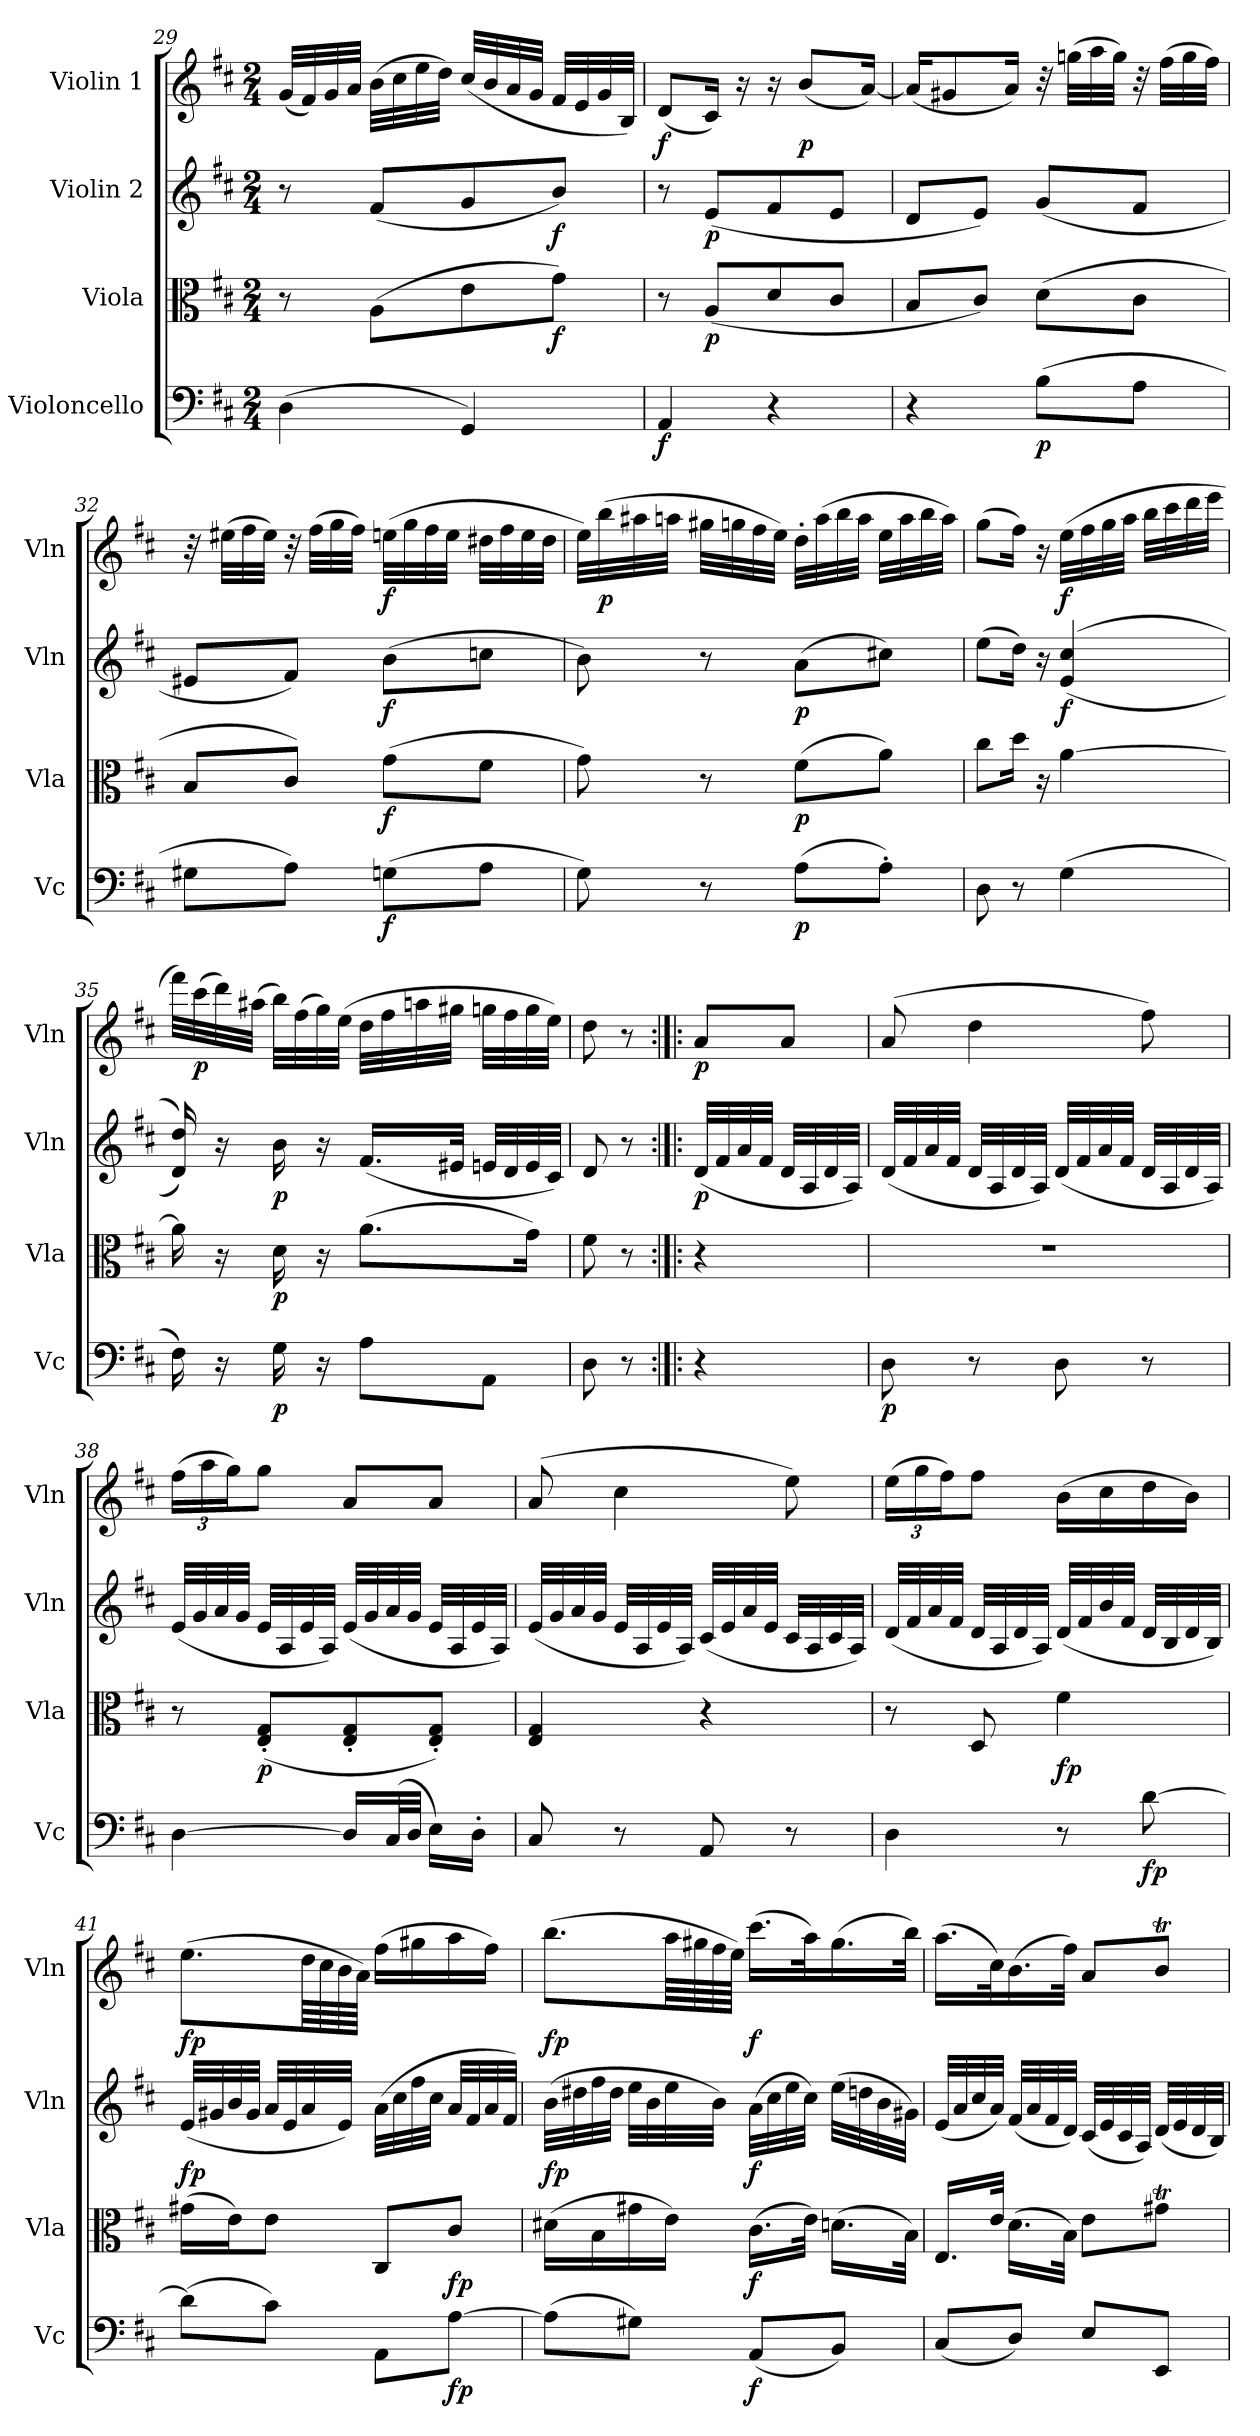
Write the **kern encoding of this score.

**kern	**dynam	**kern	**dynam	**kern	**dynam	**kern	**dynam
*part4	*part4	*part3	*part3	*part2	*part2	*part1	*part1
*staff4	*staff4	*staff3	*staff3	*staff2	*staff2	*staff1	*staff1
*I"Violoncello	*	*I"Viola	*	*I"Violin 2	*	*I"Violin 1	*
*I'Vc	*	*I'Vla	*	*I'Vln	*	*I'Vln	*
!!LO:LB:g=z
*clefF4	*	*clefC3	*	*clefG2	*	*clefG2	*
*k[f#c#]	*	*k[f#c#]	*	*k[f#c#]	*	*k[f#c#]	*
*M2/4	*	*M2/4	*	*M2/4	*	*M2/4	*
=29	=29	=29	=29	=29	=29	=29	=29
(4D\	.	8r	.	8r	.	(32g/LLL	.
.	.	.	.	.	.	32f#/)	.
.	.	.	.	.	.	32g/	.
.	.	.	.	.	.	32a/JJJ	.
.	.	(8A\L	.	(8f#/L	.	(32b\LLL	.
.	.	.	.	.	.	32cc#\	.
.	.	.	.	.	.	32ee\	.
.	.	.	.	.	.	32dd\JJJ)	.
4GG/)	.	8e\	.	8g/	.	(32cc#/LLL	.
.	.	.	.	.	.	32b/	.
.	.	.	.	.	.	32a/	.
.	.	.	.	.	.	32g/JJJ	.
!	!	!	!LO:DY:b	!	!LO:DY:b	!	!
.	.	8g\J)	f	8b/J)	f	32f#/LLL	.
.	.	.	.	.	.	32e/	.
.	.	.	.	.	.	32g/	.
.	.	.	.	.	.	32B/JJJ)	.
=30	=30	=30	=30	=30	=30	=30	=30
!	!LO:DY:b	!	!	!	!	!	!LO:DY:b
4AA/	f	8r	.	8r	.	(8d/L	f
!	!	!	!LO:DY:b	!	!LO:DY:b	!	!
.	.	(8A/L	p	(8e/L	p	16c#/Jk)	.
.	.	.	.	.	.	16r	.
4r	.	8d/	.	8f#/	.	16r	.
!	!	!	!	!	!	!	!LO:DY:b
.	.	.	.	.	.	(8b/L	p
.	.	8c#/J	.	8e/J	.	.	.
.	.	.	.	.	.	[16a/Jk)	.
=31	=31	=31	=31	=31	=31	=31	=31
4r	.	8B/L	.	8d/L	.	(16a/KL]	.
.	.	.	.	.	.	8g#X/	.
.	.	8c#/J)	.	8e/J)	.	.	.
.	.	.	.	.	.	16a/Jk)	.
!	!LO:DY:b	!	!	!	!	!	!
(8B\L	p	(8d\L	.	(8g/L	.	32r	.
.	.	.	.	.	.	(32ggn\LLL	.
.	.	.	.	.	.	32aa\	.
.	.	.	.	.	.	32gg\JJJ)	.
8A\J	.	8c#\J	.	8f#/J	.	32r	.
.	.	.	.	.	.	(32ff#\LLL	.
.	.	.	.	.	.	32gg\	.
.	.	.	.	.	.	32ff#\JJJ)	.
!!LO:PB:g=z
=32	=32	=32	=32	=32	=32	=32	=32
8G#X\L	.	8B/L	.	8e#X/L	.	32r	.
.	.	.	.	.	.	(32ee#X\LLL	.
.	.	.	.	.	.	32ff#\	.
.	.	.	.	.	.	32ee#\JJJ)	.
8A\J)	.	8c#/J)	.	8f#/J)	.	32r	.
.	.	.	.	.	.	(32ff#\LLL	.
.	.	.	.	.	.	32gg\	.
.	.	.	.	.	.	32ff#\JJJ)	.
!	!LO:DY:b	!	!LO:DY:b	!	!LO:DY:b	!	!LO:DY:b
(8Gn\L	f	(8g\L	f	(8b\L	f	(32een\LLL	f
.	.	.	.	.	.	32gg\	.
.	.	.	.	.	.	32ff#\	.
.	.	.	.	.	.	32ee\JJJ	.
8A\J	.	8f#\J	.	8ccn\J	.	32dd#X\LLL	.
.	.	.	.	.	.	32ff#\	.
.	.	.	.	.	.	32ee\	.
.	.	.	.	.	.	32dd#\JJJ	.
=33	=33	=33	=33	=33	=33	=33	=33
8G\)	.	8g\)	.	8b\)	.	32ee\LLL)	.
!	!	!	!	!	!	!	!LO:DY:b
.	.	.	.	.	.	(32bb\	p
.	.	.	.	.	.	32aa#X\	.
.	.	.	.	.	.	32aan\JJJ	.
8r	.	8r	.	8r	.	32gg#X\LLL	.
.	.	.	.	.	.	32ggn\	.
.	.	.	.	.	.	32ff#\	.
.	.	.	.	.	.	32ee\JJJ)	.
!	!LO:DY:b	!	!LO:DY:b	!	!LO:DY:b	!	!
(8A\L	p	(8f#\L	p	(8a\L	p	32dd'\LLL	.
.	.	.	.	.	.	(32aa\	.
.	.	.	.	.	.	32bb\	.
.	.	.	.	.	.	32aa\JJJ	.
8A'\J)	.	8a\J)	.	8cc#X\J)	.	32ee\LLL	.
.	.	.	.	.	.	32aa\	.
.	.	.	.	.	.	32bb\	.
.	.	.	.	.	.	32aa\JJJ)	.
=34	=34	=34	=34	=34	=34	=34	=34
8D\	.	8cc#\L	.	(8ee\L	.	(8gg\L	.
8r	.	16dd\Jk	.	16dd\Jk)	.	16ff#\Jk)	.
.	.	16r	.	16r	.	16r	.
!	!	!	!	!	!LO:DY:b	!	!LO:DY:b
(4G\	.	[4a\	.	((>4e/ 4cc#/	f	(32ee\LLL	f
.	.	.	.	.	.	32ff#\	.
.	.	.	.	.	.	32gg\	.
.	.	.	.	.	.	32aa\JJJ	.
.	.	.	.	.	.	32bb\LLL	.
.	.	.	.	.	.	32ccc#\	.
.	.	.	.	.	.	32ddd\	.
.	.	.	.	.	.	32eee\JJJ	.
!!LO:LB:g=z
=35	=35	=35	=35	=35	=35	=35	=35
16F#\)	.	16a\]	.	16d/ 16dd/))	.	32fff#\LLL)	.
!	!	!	!	!	!	!	!LO:DY:b
.	.	.	.	.	.	(32ccc#\	p
16r	.	16r	.	16r	.	32ddd\)	.
.	.	.	.	.	.	(32aa#X\JJJ	.
!	!LO:DY:b	!	!LO:DY:b	!	!LO:DY:b	!	!
16G\	p	16d\	p	16b\	p	32bb\LLL)	.
.	.	.	.	.	.	(32ff#\	.
16r	.	16r	.	16r	.	32gg\)	.
.	.	.	.	.	.	(32ee\JJJ	.
8A\L	.	(8.a\L	.	(16.f#/LL	.	32dd\LLL	.
.	.	.	.	.	.	32ff#\	.
.	.	.	.	.	.	32aan\	.
.	.	.	.	32e#X/JJk	.	32gg#X\JJJ	.
8AA\J	.	.	.	32en/LLL	.	32ggn\LLL	.
.	.	.	.	32d/	.	32ff#\	.
.	.	16g\Jk)	.	32e/	.	32gg\	.
.	.	.	.	32c#/JJJ)	.	32ee\JJJ)	.
=36	=36	=36	=36	=36	=36	=36	=36
8D\	.	8f#\	.	8d/	.	8dd\	.
8r	.	8r	.	8r	.	8r	.
!!LO:LB:g=z
=36X4:|!|:	=36X4:|!|:	=36X4:|!|:	=36X4:|!|:	=36X4:|!|:	=36X4:|!|:	=36X4:|!|:	=36X4:|!|:
!	!	!	!	!	!LO:DY:b	!	!LO:DY:b
4r	.	4r	.	(32d/LLL	p	8a/L	p
.	.	.	.	32f#/	.	.	.
.	.	.	.	32a/	.	.	.
.	.	.	.	32f#/JJJ	.	.	.
.	.	.	.	32d/LLL	.	8a/J	.
.	.	.	.	32A/	.	.	.
.	.	.	.	32d/	.	.	.
.	.	.	.	32A/JJJ)	.	.	.
=37	=37	=37	=37	=37	=37	=37	=37
!	!LO:DY:b	!	!	!	!	!	!
8D\	p	2r	.	(32d/LLL	.	(8a/	.
.	.	.	.	32f#/	.	.	.
.	.	.	.	32a/	.	.	.
.	.	.	.	32f#/JJJ	.	.	.
8r	.	.	.	32d/LLL	.	4dd\	.
.	.	.	.	32A/	.	.	.
.	.	.	.	32d/	.	.	.
.	.	.	.	32A/JJJ)	.	.	.
8D\	.	.	.	(32d/LLL	.	.	.
.	.	.	.	32f#/	.	.	.
.	.	.	.	32a/	.	.	.
.	.	.	.	32f#/JJJ	.	.	.
8r	.	.	.	32d/LLL	.	8ff#\)	.
.	.	.	.	32A/	.	.	.
.	.	.	.	32d/	.	.	.
.	.	.	.	32A/JJJ)	.	.	.
=38	=38	=38	=38	=38	=38	=38	=38
*	*	*	*	*	*	*Xbrackettup	*
[4D\	.	8r	.	(32e/LLL	.	(24ff#\LL	.
.	.	.	.	32g/	.	.	.
.	.	.	.	.	.	24aa\	.
.	.	.	.	32a/	.	.	.
.	.	.	.	.	.	24gg\J)	.
.	.	.	.	32g/JJJ	.	.	.
!	!	!	!LO:DY:b	!	!	!	!
.	.	(8E/' 8G/'L	p	32e/LLL	.	8gg\J	.
.	.	.	.	32A/	.	.	.
.	.	.	.	32e/	.	.	.
.	.	.	.	32A/JJJ)	.	.	.
16D/LL]	.	8E/' 8G/'	.	(32e/LLL	.	8a/L	.
.	.	.	.	32g/	.	.	.
(32C#/L	.	.	.	32a/	.	.	.
32D/JJJ	.	.	.	32g/JJJ	.	.	.
16E\LL)	.	8E/' 8G/'J)	.	32e/LLL	.	8a/J	.
.	.	.	.	32A/	.	.	.
16D'\JJ	.	.	.	32e/	.	.	.
.	.	.	.	32A/JJJ)	.	.	.
!!LO:LB:g=z
=39	=39	=39	=39	=39	=39	=39	=39
8C#/	.	4E/ 4G/	.	(32e/LLL	.	(8a/	.
.	.	.	.	32g/	.	.	.
.	.	.	.	32a/	.	.	.
.	.	.	.	32g/JJJ	.	.	.
8r	.	.	.	32e/LLL	.	4cc#\	.
.	.	.	.	32A/	.	.	.
.	.	.	.	32e/	.	.	.
.	.	.	.	32A/JJJ)	.	.	.
8AA/	.	4r	.	(32c#/LLL	.	.	.
.	.	.	.	32e/	.	.	.
.	.	.	.	32a/	.	.	.
.	.	.	.	32e/JJJ	.	.	.
8r	.	.	.	32c#/LLL	.	8ee\)	.
.	.	.	.	32A/	.	.	.
.	.	.	.	32c#/	.	.	.
.	.	.	.	32A/JJJ)	.	.	.
=40	=40	=40	=40	=40	=40	=40	=40
*	*	*	*	*	*	*brackettup	*
4D\	.	8r	.	(32d/LLL	.	(24ee\LL	.
.	.	.	.	32f#/	.	.	.
.	.	.	.	.	.	24gg\	.
.	.	.	.	32a/	.	.	.
.	.	.	.	.	.	24ff#\J)	.
.	.	.	.	32f#/JJJ	.	.	.
.	.	8D/	.	32d/LLL	.	8ff#\J	.
.	.	.	.	32A/	.	.	.
.	.	.	.	32d/	.	.	.
.	.	.	.	32A/JJJ)	.	.	.
!	!	!	!LO:DY:b	!	!	!	!
8r	.	4f#\	fp	(32d/LLL	.	(16b\LL	.
.	.	.	.	32f#/	.	.	.
.	.	.	.	32b/	.	16cc#\	.
.	.	.	.	32f#/JJJ	.	.	.
!	!LO:DY:b	!	!	!	!	!	!
[8d\	fp	.	.	32d/LLL	.	16dd\	.
.	.	.	.	32B/	.	.	.
.	.	.	.	32d/	.	16b\JJ)	.
.	.	.	.	32B/JJJ)	.	.	.
!!LO:LB:g=z
=41	=41	=41	=41	=41	=41	=41	=41
!	!	!	!	!	!LO:DY:b	!	!LO:DY:b
(8d\L]	.	(16g#X\LL	.	(32e/LLL	fp	(8.ee\L	fp
.	.	.	.	32g#X/	.	.	.
.	.	16e\J)	.	32b/	.	.	.
.	.	.	.	32g#/JJJ	.	.	.
8c#\J)	.	8e\J	.	32a/LLL	.	.	.
.	.	.	.	32e/	.	.	.
.	.	.	.	32a/	.	64dd\LLL	.
.	.	.	.	.	.	64cc#\	.
.	.	.	.	32e/JJJ)	.	64b\	.
.	.	.	.	.	.	64a\JJJJ)	.
8AA\L	.	8C#/L	.	(32a\LLL	.	(16ff#\LL	.
.	.	.	.	32cc#\	.	.	.
.	.	.	.	32ff#\	.	16gg#X\	.
.	.	.	.	32cc#\JJJ	.	.	.
!	!LO:DY:b	!	!LO:DY:b	!	!	!	!
[8A\J	fp	8c#/J	fp	32a/LLL	.	16aa\	.
.	.	.	.	32f#/	.	.	.
.	.	.	.	32a/	.	16ff#\JJ)	.
.	.	.	.	32f#/JJJ)	.	.	.
=42	=42	=42	=42	=42	=42	=42	=42
!	!	!	!	!	!LO:DY:b	!	!LO:DY:b
(8A\L]	.	(16d#X\LL	.	(32b\LLL	fp	(8.bb\L	fp
.	.	.	.	32dd#X\	.	.	.
.	.	16B\	.	32ff#\	.	.	.
.	.	.	.	32dd#\JJJ	.	.	.
8G#X\J)	.	16g#X\	.	32ee\LLL	.	.	.
.	.	.	.	32b\	.	.	.
.	.	16e\JJ)	.	32ee\	.	64aa\LLL	.
.	.	.	.	.	.	64gg#X\	.
.	.	.	.	32b\JJJ)	.	64ff#\	.
.	.	.	.	.	.	64ee\JJJJ)	.
!	!LO:DY:b	!	!LO:DY:b	!	!LO:DY:b	!	!LO:DY:b
(8AA/L	f	(16.c#\LL	f	(32a\LLL	f	(16.ccc#\LL	f
.	.	.	.	32cc#\	.	.	.
.	.	.	.	32ee\	.	.	.
.	.	32e\JJk)	.	32cc#\JJJ)	.	32aa\K)	.
8BB/J)	.	(16.dn\LL	.	(32ee\LLL	.	(16.gg#\	.
.	.	.	.	32ddn\	.	.	.
.	.	.	.	32b\	.	.	.
.	.	32B\JJk)	.	32g#X\JJJ)	.	32bb\JJk)	.
!!LO:LB:g=z
=43	=43	=43	=43	=43	=43	=43	=43
(8C#/L	.	16.E/LL	.	(32e/LLL	.	(16.aa\LL	.
.	.	.	.	32a/	.	.	.
.	.	.	.	32cc#/	.	.	.
.	.	32e/JJk	.	32a/JJJ)	.	32cc#\K)	.
8D/J)	.	(16.d\LL	.	(32f#/LLL	.	(16.b\	.
.	.	.	.	32a/	.	.	.
.	.	.	.	32f#/	.	.	.
.	.	32B\JJk)	.	32d/JJJ)	.	32ff#\JJk)	.
8E/L	.	8e\L	.	(32c#/LLL	.	8a/L	.
.	.	.	.	32e/	.	.	.
.	.	.	.	32c#/	.	.	.
.	.	.	.	32A/JJJ)	.	.	.
8EE/J	.	8g#Xt\J	.	(32d/LLL	.	8bT/J	.
.	.	.	.	32e/	.	.	.
.	.	.	.	32d/	.	.	.
.	.	.	.	32B/JJJ)	.	.	.
=	=	=	=	=	=	=	=
*-	*-	*-	*-	*-	*-	*-	*-
